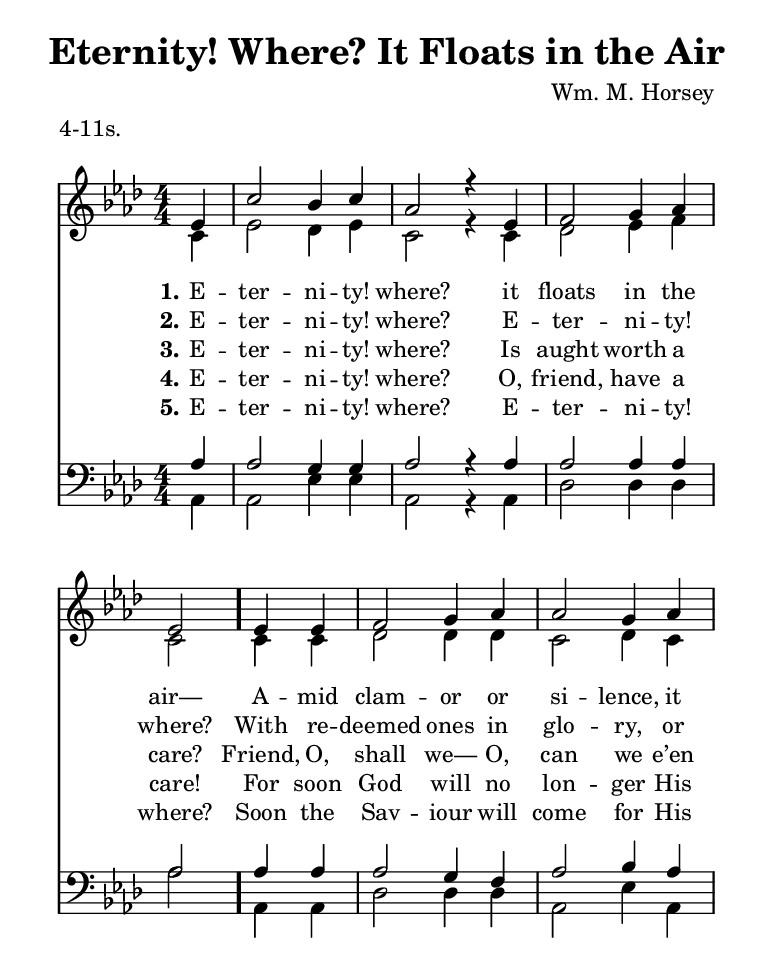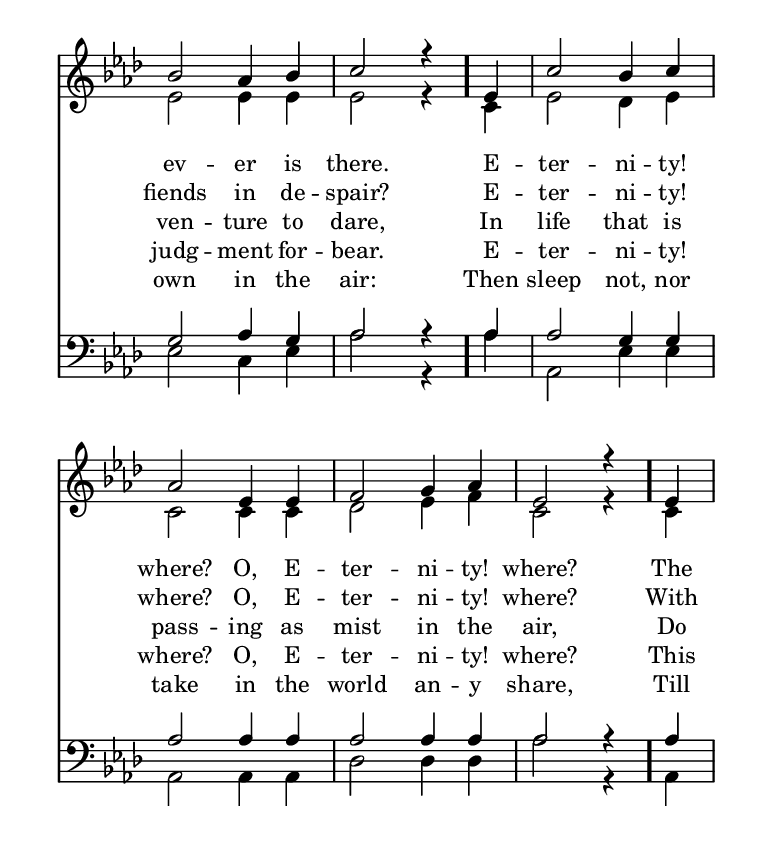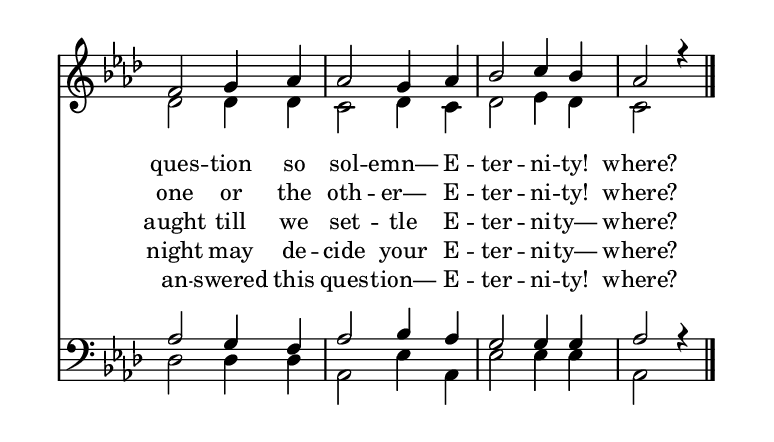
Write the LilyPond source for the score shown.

\include "common/global.ily"
\paper {
  \include "common/paper.ily"
  ragged-bottom = ##t
  system-count = #(cond (is-eogsized 3) (#t #f))
  page-count = #(cond (is-eogsized 2) (#t #f))
}

\header{
  hymnnumber = "51"
  title = "Eternity! Where? It Floats in the Air"
  tunename = "Eternity"
  meter = "4-11s."
  poet = ""
  composer = "Wm. M. Horsey"
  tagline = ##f
}

% for fermata in MIDI
ta = { \tempo 4=100 }
tb = { \tempo 4=50  }

patternAA = {    c4 | c2 c4 c4 | c2 c4 c4 | c2 c4 c4 | c2 c4 }
patternAB = { c4 c4 | c2 c4 c4 | c2 c4 c4 | c2 c4 c4 | c2 c4 }

global = {
  \include "common/overrides.ily"
  \override Staff.TimeSignature.style = #'numbered
  \time 4/4
  \override Score.MetronomeMark.transparent = ##t % hide all fermata changes too
  \ta
  \key aes \major
  \partial 4
  \autoBeamOff
}

notesSoprano = {
\global
\relative c' {

  \changePitch \patternAA { ees     | c' bes c | aes r ees   | f g aes     | ees   } 
  \changePitch \patternAB { ees ees | f g aes  | aes g aes   | bes aes bes | c r   } 
  \changePitch \patternAA { ees,    | c' bes c | aes ees ees | f g aes     | ees r } 
  \changePitch \patternAA { ees     | f g aes  | aes g aes   | bes c bes   | aes r } 

  \bar "|."

}
}

notesAlto = {
\global
\relative e' {

  \changePitch \patternAA { c   | ees des ees | c r c   | des ees f   | c     } 
  \changePitch \patternAB { c c | des des des | c des c | ees ees ees | ees r } 
  \changePitch \patternAA { c   | ees des ees | c c c   | des ees f   | c r   } 
  \changePitch \patternAA { c   | des des des | c des c | des ees des | c     } 

}
}

notesTenor = {
\global
\relative a {

  \changePitch \patternAA { aes     | aes g g | aes r aes   | aes aes aes | aes   } 
  \changePitch \patternAB { aes aes | aes g f | aes bes aes | g aes g     | aes r } 
  \changePitch \patternAA { aes     | aes g g | aes aes aes | aes aes aes | aes r } 
  \changePitch \patternAA { aes     | aes g f | aes bes aes | g g g       | aes r } 

}
}

notesBass = {
\global
\relative f, {

\changePitch \patternAA { aes      | aes ees' ees  | aes, r aes    | des des des  | aes'   } 
\changePitch \patternAB { aes, aes | des des des   | aes ees' aes, | ees' c ees   | aes r  } 
\changePitch \patternAA { aes      | aes, ees' ees | aes, aes aes  | des des des  | aes' r } 
\changePitch \patternAA { aes,     | des des des   | aes ees' aes, | ees' ees ees | aes,   } 

}
}

wordsA = \lyricmode {
\set stanza = "1."

E -- ter -- ni -- ty! where? it floats in the air— \bar "."
A -- mid clam -- or or si -- lence, it ev -- er is there. \bar "."
E -- ter -- ni -- ty! where? O, E -- ter -- ni -- ty! where? \bar "."
The ques -- tion so sol -- emn— E -- ter -- ni -- ty! where? \bar "."

}

wordsB = \lyricmode {
\set stanza = "2."

E -- ter -- ni -- ty! where? E -- ter -- ni -- ty! where?
With re -- deemed ones in glo -- ry, or fiends in de -- spair?
E -- ter -- ni -- ty! where? O, E -- ter -- ni -- ty! where?
With one or the oth -- er— E -- ter -- ni -- ty! where?

}

wordsC = \lyricmode {
\set stanza = "3."

E -- ter -- ni -- ty! where? Is aught worth a care?
Friend, O, shall we— O, can we e’en ven -- ture to dare,
In life that is pass -- ing as mist in the air,
Do aught till we set -- tle E -- ter -- ni -- ty— where?

}

wordsD = \lyricmode {
\set stanza = "4."

E -- ter -- ni -- ty! where? O, friend, have a care!
For soon God will no lon -- ger His judg -- ment for -- bear.
E -- ter -- ni -- ty! where? O, E -- ter -- ni -- ty! where?
This night may de -- cide your E -- ter -- ni -- ty— where?

}

wordsE = \lyricmode {
\set stanza = "5."

E -- ter -- ni -- ty! where? E -- ter -- ni -- ty! where?
Soon the Sav -- iour will come for His own in the air:
Then sleep not, nor take in the world an -- y share,
Till an -- swered this ques -- tion— E -- ter -- ni -- ty! where?

}

\score {
  \context ChoirStaff <<
    \context Staff = upper <<
      \set ChoirStaff.systemStartDelimiter = #'SystemStartBar
      \context Voice  = sopranos { \voiceOne << \notesSoprano >> }
      \context Voice  = altos { \voiceTwo << \notesAlto >> }
      \context Lyrics = one   \lyricsto sopranos \wordsA
      \context Lyrics = two   \lyricsto sopranos \wordsB
      \context Lyrics = three \lyricsto sopranos \wordsC
      \context Lyrics = four  \lyricsto sopranos \wordsD
      \context Lyrics = five  \lyricsto sopranos \wordsE
    >>
    \context Staff = men <<
      \clef bass
      \context Voice  = tenors { \voiceOne << \notesTenor >> }
      \context Voice  = basses { \voiceTwo << \notesBass >> }
    >>
  >>
  \layout {
    \include "common/layout.ily"
  }
  \midi{
    \include "common/midi.ily"
  }
}

\version "2.19.49"  % necessary for upgrading to future LilyPond versions.

% vi:set et ts=2 sw=2 ai nocindent syntax=lilypond:
